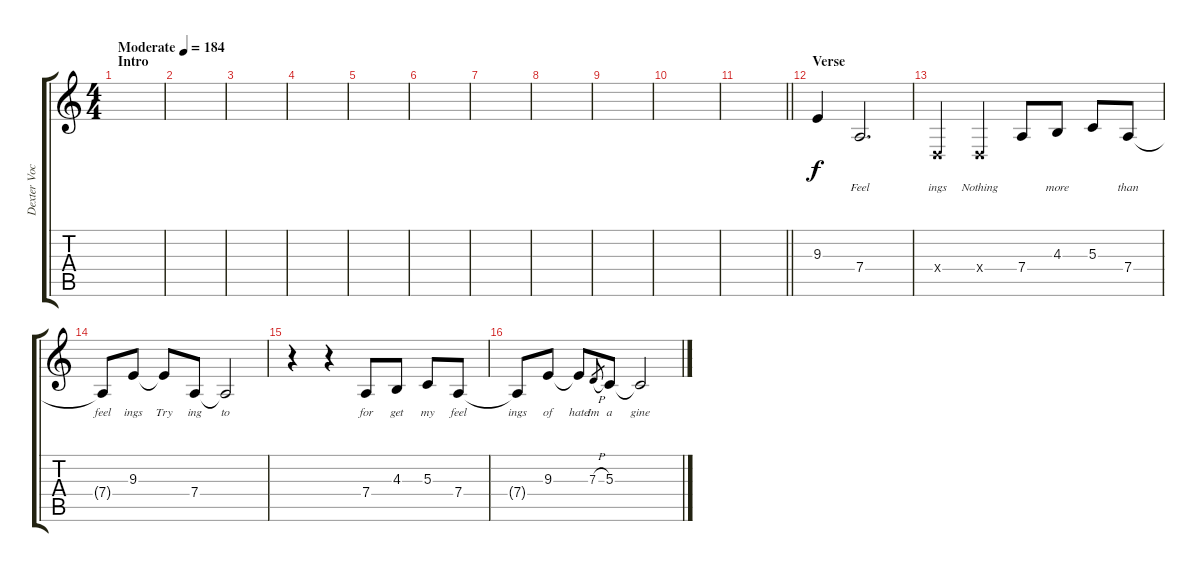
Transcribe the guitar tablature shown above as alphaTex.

\track ("Dexter Vocals" "Dexter Voc") {instrument tenorsax}
\staff {score tabs}
\tuning (E4 B3 G3 D3 A2 E2) {hide}
\ts (4 4)
\section ("" "Intro")
\tempo (184 "Moderate")
\clef g2
\ks c
|
|
|
|
|
|
|
|
|
|
\barLineRight lightlight
|
\section ("" "Verse")
9.3.4{lyrics (0 "") lyrics (1 "") lyrics (2 "") lyrics (3 "") lyrics (4 "")} 7.4.2{d lyrics (0 "Feel") lyrics (1 "") lyrics (2 "") lyrics (3 "") lyrics (4 "")} |
0.4{x}.4{lyrics (0 "ings") lyrics (1 "") lyrics (2 "") lyrics (3 "") lyrics (4 "")} 0.4{x}.4{lyrics (0 "Nothing") lyrics (1 "") lyrics (2 "") lyrics (3 "") lyrics (4 "")} 7.4.8{lyrics (0 "") lyrics (1 "") lyrics (2 "") lyrics (3 "") lyrics (4 "")} 4.3.8{lyrics (0 "more") lyrics (1 "") lyrics (2 "") lyrics (3 "") lyrics (4 "")} 5.3.8{lyrics (0 "") lyrics (1 "") lyrics (2 "") lyrics (3 "") lyrics (4 "")} 7.4.8{lyrics (0 "than") lyrics (1 "") lyrics (2 "") lyrics (3 "") lyrics (4 "")} |
7.4{t}.8{lyrics (0 "feel") lyrics (1 "") lyrics (2 "") lyrics (3 "") lyrics (4 "")} 9.3.8{lyrics (0 "ings") lyrics (1 "") lyrics (2 "") lyrics (3 "") lyrics (4 "")} 9.3{t}.8{lyrics (0 "Try") lyrics (1 "") lyrics (2 "") lyrics (3 "") lyrics (4 "")} 7.4.8{lyrics (0 "ing") lyrics (1 "") lyrics (2 "") lyrics (3 "") lyrics (4 "")} 7.4{t}.2{lyrics (0 "to") lyrics (1 "") lyrics (2 "") lyrics (3 "") lyrics (4 "")} |
r.4 r.4 7.4.8{lyrics (0 "for") lyrics (1 "") lyrics (2 "") lyrics (3 "") lyrics (4 "")} 4.3.8{lyrics (0 "get") lyrics (1 "") lyrics (2 "") lyrics (3 "") lyrics (4 "")} 5.3.8{lyrics (0 "my") lyrics (1 "") lyrics (2 "") lyrics (3 "") lyrics (4 "")} 7.4.8{lyrics (0 "feel") lyrics (1 "") lyrics (2 "") lyrics (3 "") lyrics (4 "")} |
7.4{t}.8{lyrics (0 "ings") lyrics (1 "") lyrics (2 "") lyrics (3 "") lyrics (4 "")} 9.3.8{lyrics (0 "of") lyrics (1 "") lyrics (2 "") lyrics (3 "") lyrics (4 "")} 9.3{t}.8{lyrics (0 "hate") lyrics (1 "") lyrics (2 "") lyrics (3 "") lyrics (4 "")} 7.3{h}.8{lyrics (0 "Im") lyrics (1 "") lyrics (2 "") lyrics (3 "") lyrics (4 "") gr} 5.3.8{lyrics (0 "a") lyrics (1 "") lyrics (2 "") lyrics (3 "") lyrics (4 "")} 5.3{t}.2{lyrics (0 "gine") lyrics (1 "") lyrics (2 "") lyrics (3 "") lyrics (4 "")}
